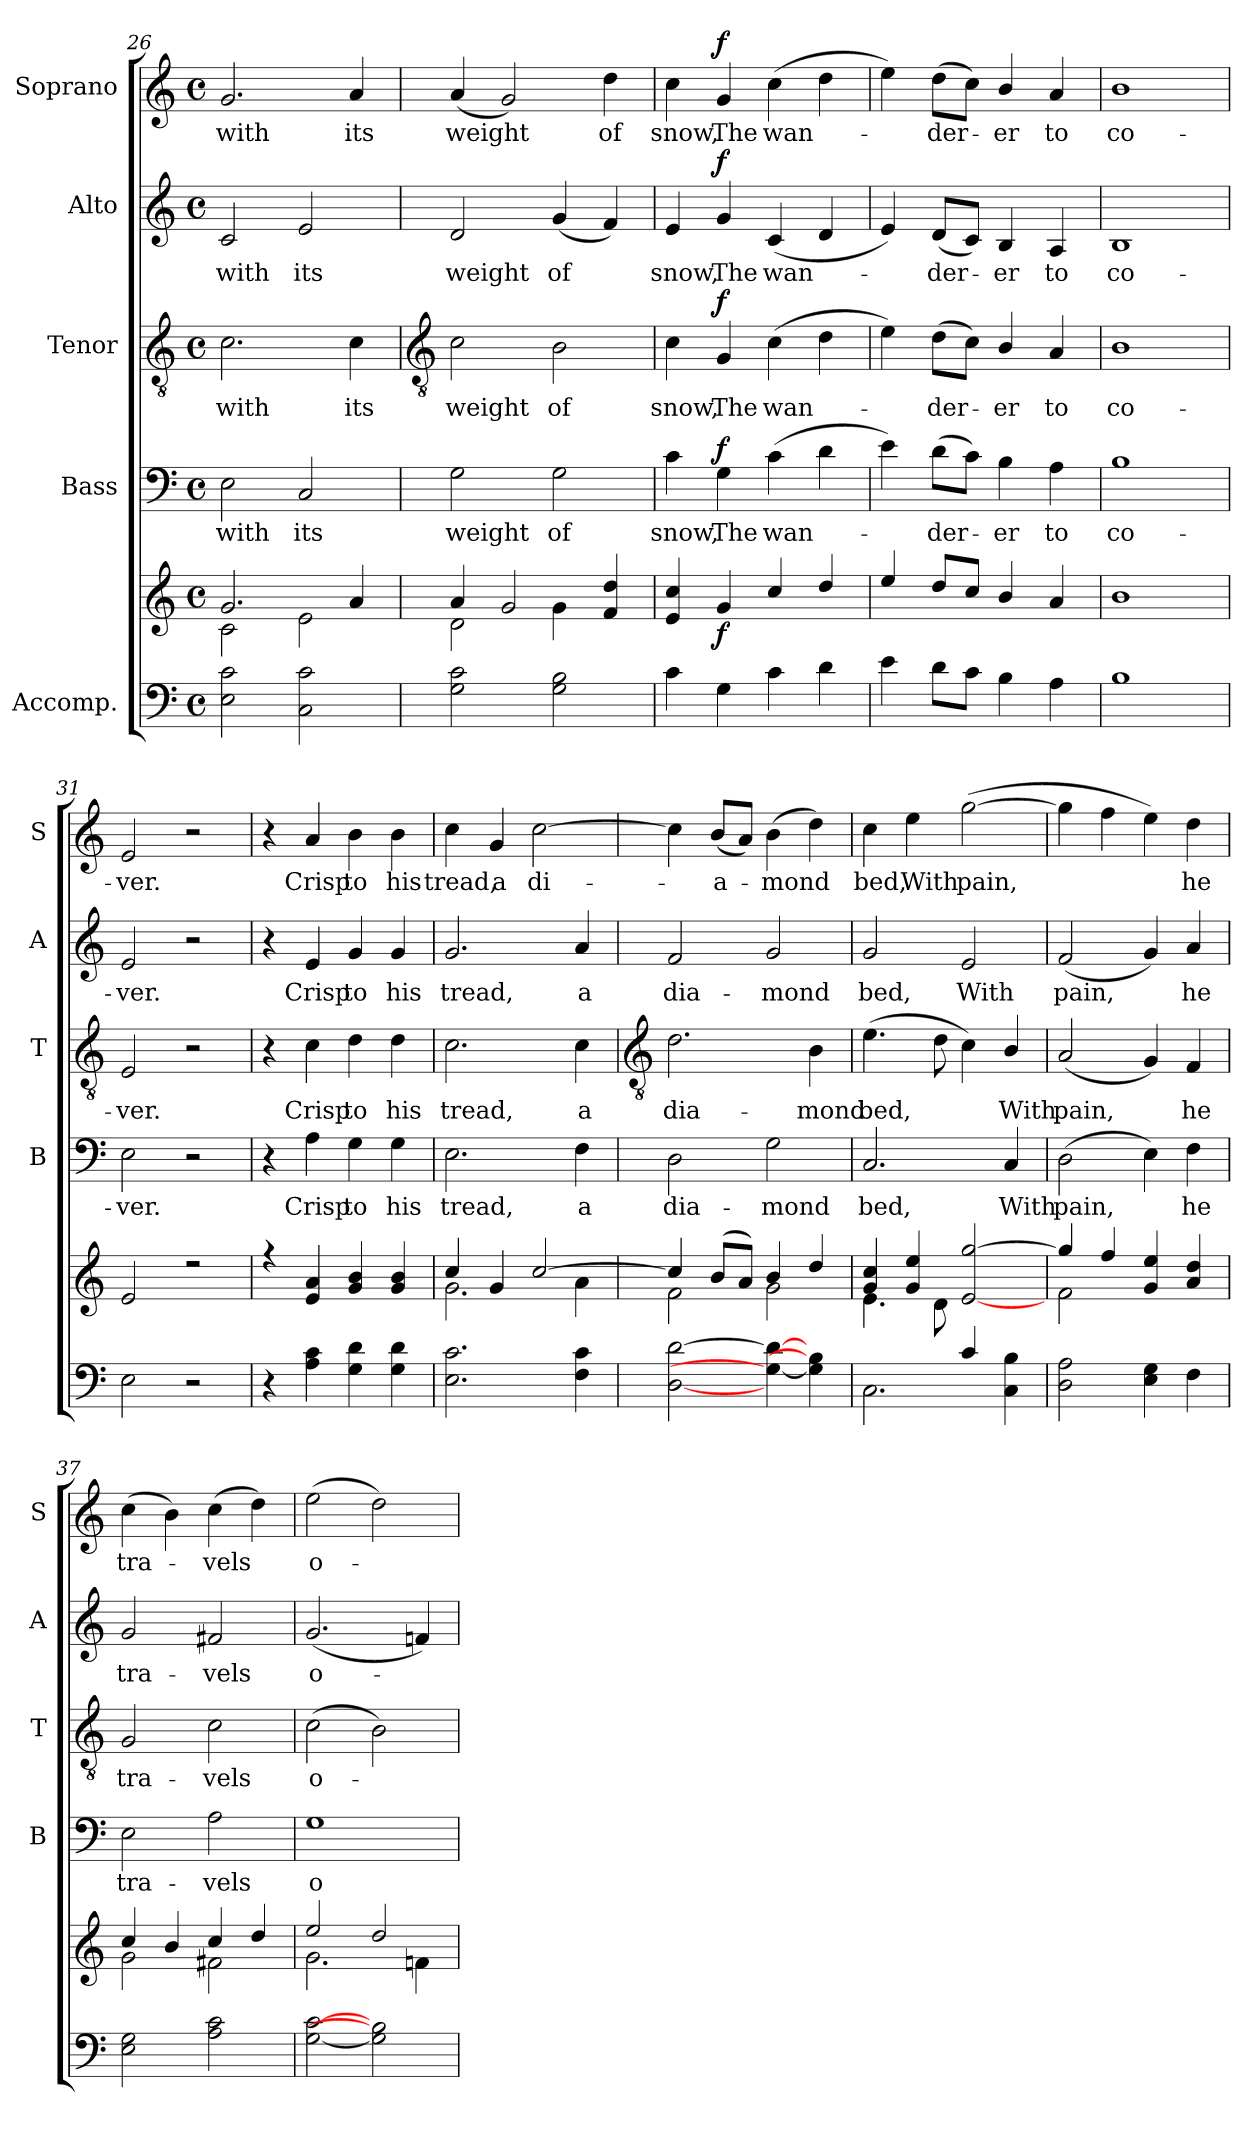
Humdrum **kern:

**kern	**kern	**dynam	**kern	**text	**dynam	**kern	**text	**dynam	**kern	**text	**dynam	**kern	**text	**dynam
*part5	*part5	*part5	*part4	*part4	*part4	*part3	*part3	*part3	*part2	*part2	*part2	*part1	*part1	*part1
*staff6	*staff5	*staff5/6	*staff4	*staff4	*staff4	*staff3	*staff3	*staff3	*staff2	*staff2	*staff2	*staff1	*staff1	*staff1
*I"Accomp.	*	*	*I"Bass	*	*	*I"Tenor	*	*	*I"Alto	*	*	*I"Soprano	*	*
*	*	*	*I'B	*	*	*I'T	*	*	*I'A	*	*	*I'S	*	*
*clefF4	*clefG2	*	*clefF4	*	*	*clefGv2	*	*	*clefG2	*	*	*clefG2	*	*
*k[]	*k[]	*	*k[]	*	*	*k[]	*	*	*k[]	*	*	*k[]	*	*
*C:	*C:	*	*C:	*	*	*C:	*	*	*C:	*	*	*C:	*	*
*M4/4	*M4/4	*	*M4/4	*	*	*M4/4	*	*	*M4/4	*	*	*M4/4	*	*
*met(c)	*met(c)	*	*met(c)	*	*	*met(c)	*	*	*met(c)	*	*	*met(c)	*	*
=26	=26	=26	=26	=26	=26	=26	=26	=26	=26	=26	=26	=26	=26	=26
*	*^	*	*	*	*	*	*	*	*	*	*	*	*	*
!	!	!	!	!	!LO:LY:b	!	!	!LO:LY:b	!	!	!LO:LY:b	!	!	!LO:LY:b	!
2E 2c	2.g/	2c\	.	2E	with	.	2.c	with	.	2c	with	.	2.g	with	.
!	!	!	!	!	!LO:LY:b	!	!	!	!	!	!LO:LY:b	!	!	!	!
2C 2c	.	2e\	.	2C	its	.	.	.	.	2e	its	.	.	.	.
!	!	!	!	!	!	!	!	!LO:LY:b	!	!	!	!	!	!LO:LY:b	!
.	4a/	.	.	.	.	.	4c	its	.	.	.	.	4a	its	.
!!LO:LB:g=z
=27	=27	=27	=27	=27	=27	=27	=27	=27	=27	=27	=27	=27	=27	=27	=27
*	*	*	*	*	*	*	*clefGv2	*	*	*	*	*	*	*	*
!	!	!	!	!	!LO:LY:b	!	!	!LO:LY:b	!	!	!LO:LY:b	!	!	!LO:LY:b	!
2G 2c	4a/	2d\	.	2G	weight	.	2c	weight	.	2d	weight	.	(<4a	weight	.
.	2g/	.	.	.	.	.	.	.	.	.	.	.	2g)	.	.
!	!	!	!	!	!LO:LY:b	!	!	!LO:LY:b	!	!	!LO:LY:b	!	!	!	!
2G 2B	.	4g\	.	2G	of	.	2B	of	.	(<4g	of	.	.	.	.
!	!	!	!	!	!	!	!	!	!	!	!	!	!	!LO:LY:b	!
.	4f/ 4dd/	4ryy	.	.	.	.	.	.	.	4f)	.	.	4dd	of	.
=28	=28	=28	=28	=28	=28	=28	=28	=28	=28	=28	=28	=28	=28	=28	=28
!	!	!	!	!	!LO:LY:b	!	!	!LO:LY:b	!	!	!LO:LY:b	!	!	!LO:LY:b	!
4c	4e/ 4cc/	1ryy	.	4c	snow,	.	4c	snow,	.	4e	snow,	.	4cc	snow,	.
!	!	!	!LO:DY:b	!	!LO:LY:b	!LO:DY:b	!	!LO:LY:b	!LO:DY:b	!	!LO:LY:b	!LO:DY:b	!	!LO:LY:b	!LO:DY:b
4G	4g/	.	f	4G	The	f	4G	The	f	4g	The	f	4g	The	f
!	!	!	!	!	!LO:LY:b	!	!	!LO:LY:b	!	!	!LO:LY:b	!	!	!LO:LY:b	!
4c	4cc/	.	.	(>4c	wan-	.	(>4c	wan-	.	(<4c	wan-	.	(>4cc	wan-	.
4d	4dd/	.	.	4d	.	.	4d	.	.	4d	.	.	4dd	.	.
=29	=29	=29	=29	=29	=29	=29	=29	=29	=29	=29	=29	=29	=29	=29	=29
4e	4ee/	1ryy	.	4e)	.	.	4e)	.	.	4e)	.	.	4ee)	.	.
!	!	!	!	!	!LO:LY:b	!	!	!LO:LY:b	!	!	!LO:LY:b	!	!	!LO:LY:b	!
8dL	8dd/L	.	.	(>8dL	der-	.	(>8dL	der-	.	(<8dL	der-	.	(>8ddL	der-	.
8cJ	8cc/J	.	.	8cJ)	.	.	8cJ)	.	.	8cJ)	.	.	8ccJ)	.	.
!	!	!	!	!	!LO:LY:b	!	!	!LO:LY:b	!	!	!LO:LY:b	!	!	!LO:LY:b	!
4B	4b/	.	.	4B	er	.	4B/	er	.	4B	er	.	4b/	er	.
!	!	!	!	!	!LO:LY:b	!	!	!LO:LY:b	!	!	!LO:LY:b	!	!	!LO:LY:b	!
4A	4a/	.	.	4A	to	.	4A	to	.	4A	to	.	4a	to	.
=30	=30	=30	=30	=30	=30	=30	=30	=30	=30	=30	=30	=30	=30	=30	=30
!	!	!	!	!	!LO:LY:b	!	!	!LO:LY:b	!	!	!LO:LY:b	!	!	!LO:LY:b	!
1B	1b/	1ryy	.	1B	co-	.	1B	co-	.	1B	co-	.	1b	co-	.
=31	=31	=31	=31	=31	=31	=31	=31	=31	=31	=31	=31	=31	=31	=31	=31
!	!	!	!	!	!LO:LY:b	!	!	!LO:LY:b	!	!	!LO:LY:b	!	!	!LO:LY:b	!
2E	2e/	1ryy	.	2E	-ver.	.	2E	-ver.	.	2e	-ver.	.	2e	-ver.	.
2r	2r	.	.	2r	.	.	2r	.	.	2r	.	.	2r	.	.
=32	=32	=32	=32	=32	=32	=32	=32	=32	=32	=32	=32	=32	=32	=32	=32
4r	4r	1ryy	.	4r	.	.	4r	.	.	4r	.	.	4r	.	.
!	!	!	!	!	!LO:LY:b	!	!	!LO:LY:b	!	!	!LO:LY:b	!	!	!LO:LY:b	!
4A 4c	4e/ 4a/	.	.	4A	Crisp	.	4c	Crisp	.	4e	Crisp	.	4a	Crisp	.
!	!	!	!	!	!LO:LY:b	!	!	!LO:LY:b	!	!	!LO:LY:b	!	!	!LO:LY:b	!
4G 4d	4g/ 4b/	.	.	4G	to	.	4d	to	.	4g	to	.	4b	to	.
!	!	!	!	!	!LO:LY:b	!	!	!LO:LY:b	!	!	!LO:LY:b	!	!	!LO:LY:b	!
4G 4d	4g/ 4b/	.	.	4G	his	.	4d	his	.	4g	his	.	4b	his	.
=33	=33	=33	=33	=33	=33	=33	=33	=33	=33	=33	=33	=33	=33	=33	=33
!	!	!	!	!	!LO:LY:b	!	!	!LO:LY:b	!	!	!LO:LY:b	!	!	!LO:LY:b	!
2.E 2.c	4cc/	2.g\	.	2.E	tread,	.	2.c	tread,	.	2.g	tread,	.	4cc	tread,	.
!	!	!	!	!	!	!	!	!	!	!	!	!	!	!LO:LY:b	!
.	4g/	.	.	.	.	.	.	.	.	.	.	.	4g	a	.
!	!	!	!	!	!	!	!	!	!	!	!	!	!	!LO:LY:b	!
.	[2cc/	.	.	.	.	.	.	.	.	.	.	.	[2cc	di-	.
!	!	!	!	!	!LO:LY:b	!	!	!LO:LY:b	!	!	!LO:LY:b	!	!	!	!
4F 4c	.	4a\	.	4F	a	.	4c	a	.	4a	a	.	.	.	.
!!LO:LB:g=z
=34	=34	=34	=34	=34	=34	=34	=34	=34	=34	=34	=34	=34	=34	=34	=34
*	*	*	*	*	*	*	*clefGv2	*	*	*	*	*	*	*	*
!	!	!	!	!	!LO:LY:b	!	!	!LO:LY:b	!	!	!LO:LY:b	!	!	!	!
[2D [2d	4cc/]	2f\	.	2D	dia-	.	2.d	dia-	.	2f	dia-	.	4cc]	.	.
!	!	!	!	!	!	!	!	!	!	!	!	!	!	!LO:LY:b	!
.	(<8b/L	.	.	.	.	.	.	.	.	.	.	.	(<8bL	a-	.
.	8a/J)	.	.	.	.	.	.	.	.	.	.	.	8aJ)	.	.
!	!	!	!	!	!LO:LY:b	!	!	!	!	!	!LO:LY:b	!	!	!LO:LY:b	!
4G_ 4d_	4b/	2g\	.	2G	-mond	.	.	.	.	2g	-mond	.	(>4b	mond	.
!	!	!	!	!	!	!	!	!LO:LY:b	!	!	!	!	!	!	!
4G] 4B]	4dd/	.	.	.	.	.	4B	-mond	.	.	.	.	4dd)	.	.
=35	=35	=35	=35	=35	=35	=35	=35	=35	=35	=35	=35	=35	=35	=35	=35
*^	*	*	*	*	*	*	*	*	*	*	*	*	*	*	*
!	!	!	!	!	!	!LO:LY:b	!	!	!LO:LY:b	!	!	!LO:LY:b	!	!	!LO:LY:b	!
2ryy	2.C	4g/ 4cc/	4.e\	.	2.C	bed,	.	(>4.e	bed,	.	2g	bed,	.	4cc	bed,	.
!	!	!	!	!	!	!	!	!	!	!	!	!	!	!	!LO:LY:b	!
.	.	4g/ 4ee/	.	.	.	.	.	.	.	.	.	.	.	4ee	With	.
.	.	.	8d\	.	.	.	.	8d	.	.	.	.	.	.	.	.
!	!	!	!	!	!	!	!	!	!	!	!	!LO:LY:b	!	!	!LO:LY:b	!
4c/	.	[2e/ [2gg/	4ryy	.	.	.	.	4c)	.	.	2e	With	.	(>[2gg	pain,	.
!	!	!	!	!	!	!LO:LY:b	!	!	!LO:LY:b	!	!	!	!	!	!	!
4ryy	4C 4B	.	4ryy	.	4C	With	.	4B/	With	.	.	.	.	.	.	.
=36	=36	=36	=36	=36	=36	=36	=36	=36	=36	=36	=36	=36	=36	=36	=36	=36
!	!	!	!	!	!	!LO:LY:b	!	!	!LO:LY:b	!	!	!LO:LY:b	!	!	!	!
*v	*v	*	*	*	*	*	*	*	*	*	*	*	*	*	*	*
2D 2A	4gg/]	2f\	.	(>2D	pain,	.	(<2A	pain,	.	(<2f	pain,	.	4gg]	.	.
.	4ff/	.	.	.	.	.	.	.	.	.	.	.	4ff	.	.
4E 4G	4g/ 4ee/	2ryy	.	4E)	.	.	4G)	.	.	4g)	.	.	4ee)	.	.
!	!	!	!	!	!LO:LY:b	!	!	!LO:LY:b	!	!	!LO:LY:b	!	!	!LO:LY:b	!
4F	4a/ 4dd/	.	.	4F	he	.	4F	he	.	4a	he	.	4dd	he	.
=37	=37	=37	=37	=37	=37	=37	=37	=37	=37	=37	=37	=37	=37	=37	=37
!	!	!	!	!	!LO:LY:b	!	!	!LO:LY:b	!	!	!LO:LY:b	!	!	!LO:LY:b	!
2E 2G	4cc/	2g\	.	2E	tra-	.	2G	tra-	.	2g	tra-	.	(>4cc	tra-	.
.	4b/	.	.	.	.	.	.	.	.	.	.	.	4b)	.	.
!	!	!	!	!	!LO:LY:b	!	!	!LO:LY:b	!	!	!LO:LY:b	!	!	!LO:LY:b	!
2A 2c	4cc/	2f#X\	.	2A	-vels	.	2c	-vels	.	2f#X	-vels	.	(>4cc	vels	.
.	4dd/	.	.	.	.	.	.	.	.	.	.	.	4dd)	.	.
=38	=38	=38	=38	=38	=38	=38	=38	=38	=38	=38	=38	=38	=38	=38	=38
!	!	!	!	!	!LO:LY:b	!	!	!LO:LY:b	!	!	!LO:LY:b	!	!	!LO:LY:b	!
[2G [2c	2ee/	2.g\	.	1G	o-	.	(>2c	o-	.	(<2.g	o-	.	(>2ee	o-	.
2G] 2B]	2dd/	.	.	.	.	.	2B)	.	.	.	.	.	2dd)	.	.
.	.	4fn\	.	.	.	.	.	.	.	4fn)	.	.	.	.	.
*	*v	*v	*	*	*	*	*	*	*	*	*	*	*	*	*
=	=	=	=	=	=	=	=	=	=	=	=	=	=	=
*-	*-	*-	*-	*-	*-	*-	*-	*-	*-	*-	*-	*-	*-	*-
